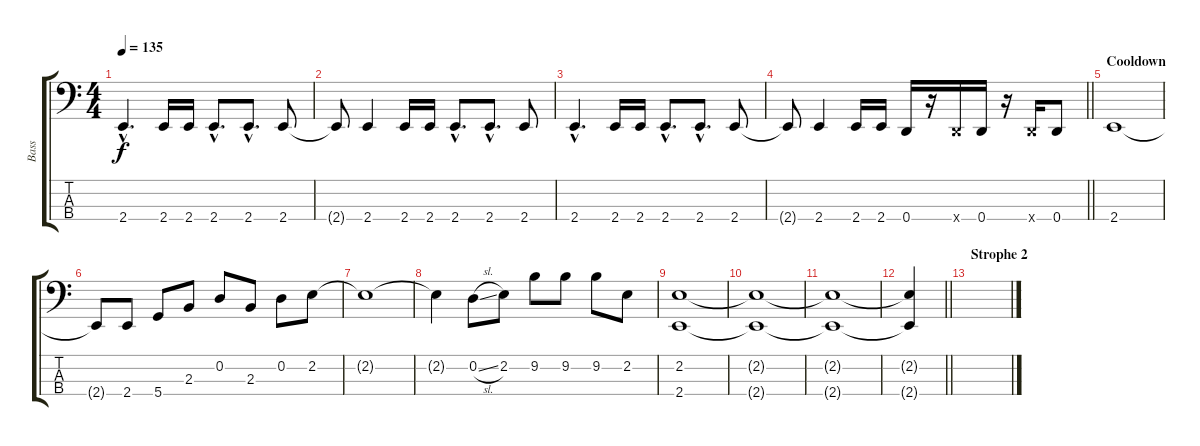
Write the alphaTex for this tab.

\track ("Bass" "Bass") {instrument electricbassfinger}
\staff {score tabs}
\tuning (G2 D2 A1 D1) {hide}
\ts (4 4)
\tempo 135
\clef f4
\ks c
2.4{hac}.4{d dy f} 2.4.16 2.4.16 2.4{hac}.8{d} 2.4{hac}.8{d} 2.4.8 |
2.4{t}.8 2.4.4 2.4.16 2.4.16 2.4{hac}.8{d} 2.4{hac}.8{d} 2.4.8 |
2.4{hac}.4{d} 2.4.16 2.4.16 2.4{hac}.8{d} 2.4{hac}.8{d} 2.4.8 |
\barLineRight lightlight
2.4{t}.8 2.4.4 2.4.16 2.4.16 0.4.16 r.16 0.4{x}.16 0.4.16 r.16 0.4{x}.16 0.4.8 |
\section ("" "Cooldown")
2.4.1 |
2.4{t}.8 2.4.8 5.4.8 2.3.8 0.2.8 2.3.8 0.2.8 2.2.8 |
2.2{t}.1 |
2.2{t}.4 0.2{sl}.8 2.2.8 9.2.8 9.2.8 9.2.8 2.2.8 |
(2.2 2.4).1 |
(2.2{t} 2.4{t}).1 |
(2.2{t} 2.4{t}).1 |
\barLineRight lightlight
(2.2{t} 2.4{t}).4 |
\section ("" "Strophe 2")
